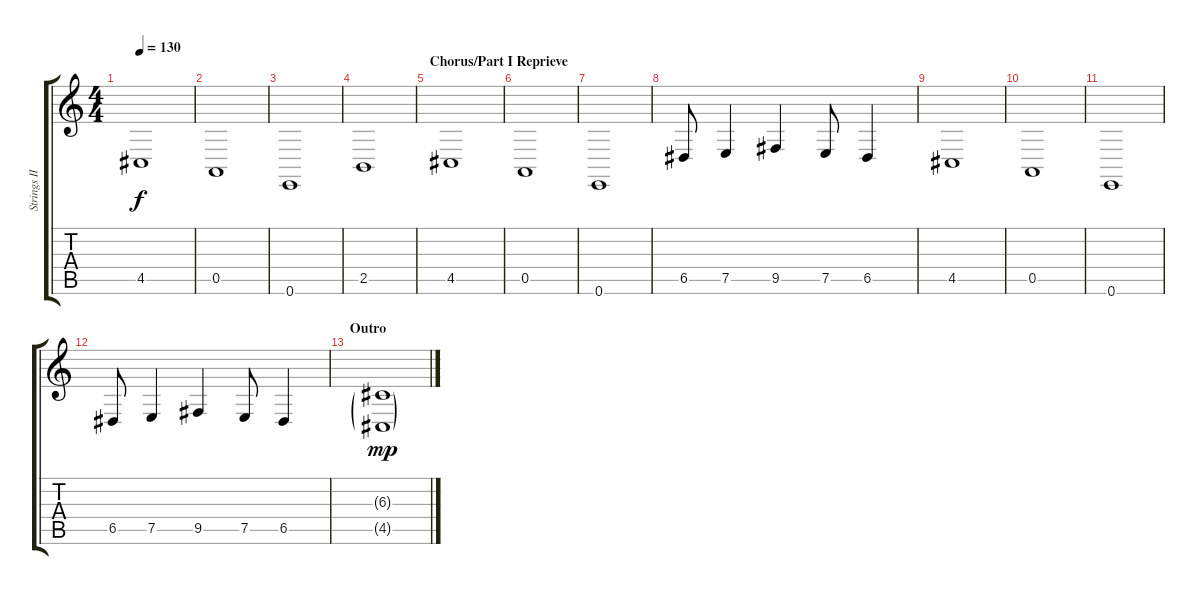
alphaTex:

\track ("Strings II" "Strings II") {instrument stringensemble1}
\staff {score tabs}
\tuning (E4 B3 G3 D3 A2 E2) {hide}
\ts (4 4)
\tempo 130
\clef g2
\ks c
4.5.1{dy f} |
0.5.1 |
0.6.1 |
2.5.1 |
\section ("" "Chorus/Part I Reprieve")
4.5.1 |
0.5.1 |
0.6.1 |
6.5.8 7.5.4 9.5.4 7.5.8 6.5.4 |
4.5.1 |
0.5.1 |
0.6.1 |
6.5.8 7.5.4 9.5.4 7.5.8 6.5.4 |
\section ("" "Outro")
(6.3{g} 4.5{g}).1{dy mp}
